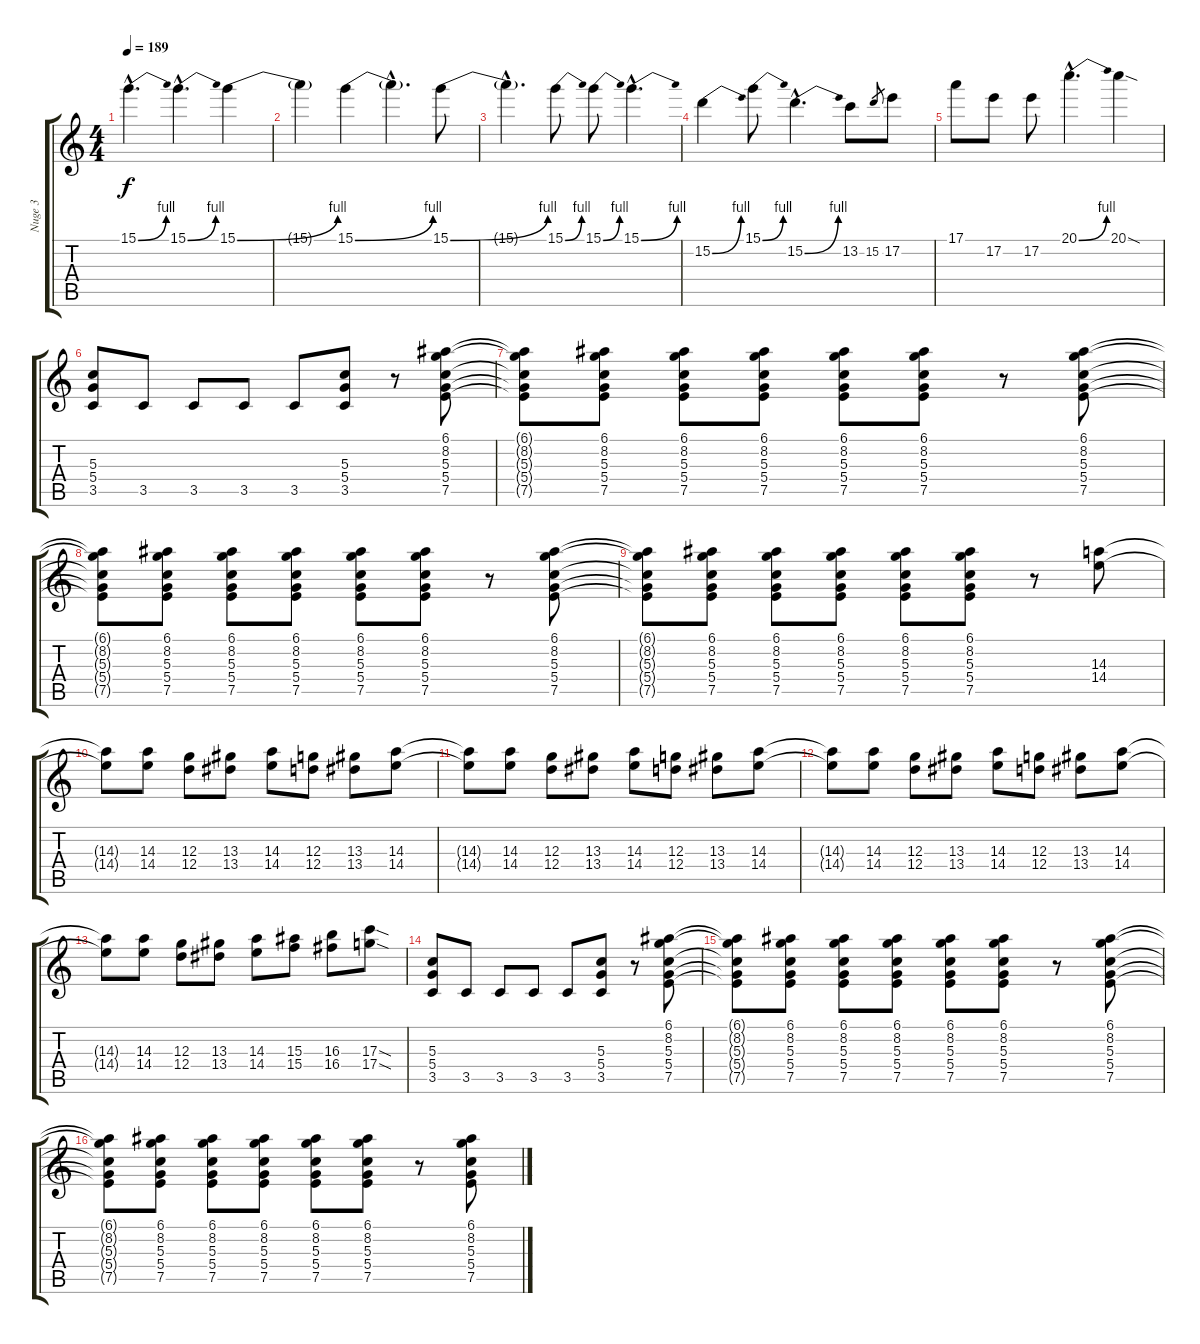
\track ("Nuge 3" "Nuge 3") {instrument overdrivenguitar}
\staff {score tabs}
\tuning (E4 B3 G3 D3 A2 E2) {hide}
\ts (4 4)
\tempo 189
\clef g2
\ks c
15.1{be (bend 0 0 60 4) hac}.4{d dy f} 15.1{be (bend 0 0 60 4) hac}.4{d} 15.1{be (bend 0 0 60 4)}.4 |
15.1{t}.4 15.1{be (bend 0 0 60 4)}.4 15.1{hac t}.4{d} 15.1{be (bend 0 0 60 4)}.8 |
15.1{hac t}.4{d} 15.1{be (bend 0 0 60 4)}.8 15.1{be (bend 0 0 60 4)}.8 15.1{be (bend 0 0 60 4) hac}.4{d} |
15.2{be (bend 0 0 60 4)}.4 15.1{be (bend 0 0 60 4)}.8 15.2{be (bend 0 0 60 4) hac}.4{d} 13.2.8 15.2.8{gr} 17.2.8 |
17.1.8 17.2.8 17.2.8 20.1{be (bend 0 0 60 4) hac}.4{d} 20.1{sod}.4 |
(5.3 5.4 3.5).8 3.5.8 3.5.8 3.5.8 3.5.8 (5.3 5.4 3.5).8 r.8 (6.1 8.2 5.3 5.4 7.5).8 |
(6.1{t} 8.2{t} 5.3{t} 5.4{t} 7.5{t}).8 (6.1 8.2 5.3 5.4 7.5).8 (6.1 8.2 5.3 5.4 7.5).8 (6.1 8.2 5.3 5.4 7.5).8 (6.1 8.2 5.3 5.4 7.5).8 (6.1 8.2 5.3 5.4 7.5).8 r.8 (6.1 8.2 5.3 5.4 7.5).8 |
(6.1{t} 8.2{t} 5.3{t} 5.4{t} 7.5{t}).8 (6.1 8.2 5.3 5.4 7.5).8 (6.1 8.2 5.3 5.4 7.5).8 (6.1 8.2 5.3 5.4 7.5).8 (6.1 8.2 5.3 5.4 7.5).8 (6.1 8.2 5.3 5.4 7.5).8 r.8 (6.1 8.2 5.3 5.4 7.5).8 |
(6.1{t} 8.2{t} 5.3{t} 5.4{t} 7.5{t}).8 (6.1 8.2 5.3 5.4 7.5).8 (6.1 8.2 5.3 5.4 7.5).8 (6.1 8.2 5.3 5.4 7.5).8 (6.1 8.2 5.3 5.4 7.5).8 (6.1 8.2 5.3 5.4 7.5).8 r.8 (14.3 14.4).8 |
(14.3{t} 14.4{t}).8 (14.3 14.4).8 (12.3 12.4).8 (13.3 13.4).8 (14.3 14.4).8 (12.3 12.4).8 (13.3 13.4).8 (14.3 14.4).8 |
(14.3{t} 14.4{t}).8 (14.3 14.4).8 (12.3 12.4).8 (13.3 13.4).8 (14.3 14.4).8 (12.3 12.4).8 (13.3 13.4).8 (14.3 14.4).8 |
(14.3{t} 14.4{t}).8 (14.3 14.4).8 (12.3 12.4).8 (13.3 13.4).8 (14.3 14.4).8 (12.3 12.4).8 (13.3 13.4).8 (14.3 14.4).8 |
(14.3{t} 14.4{t}).8 (14.3 14.4).8 (12.3 12.4).8 (13.3 13.4).8 (14.3 14.4).8 (15.3 15.4).8 (16.3 16.4).8 (17.3{sod} 17.4{sod}).8 |
(5.3 5.4 3.5).8 3.5.8 3.5.8 3.5.8 3.5.8 (5.3 5.4 3.5).8 r.8 (6.1 8.2 5.3 5.4 7.5).8 |
(6.1{t} 8.2{t} 5.3{t} 5.4{t} 7.5{t}).8 (6.1 8.2 5.3 5.4 7.5).8 (6.1 8.2 5.3 5.4 7.5).8 (6.1 8.2 5.3 5.4 7.5).8 (6.1 8.2 5.3 5.4 7.5).8 (6.1 8.2 5.3 5.4 7.5).8 r.8 (6.1 8.2 5.3 5.4 7.5).8 |
(6.1{t} 8.2{t} 5.3{t} 5.4{t} 7.5{t}).8 (6.1 8.2 5.3 5.4 7.5).8 (6.1 8.2 5.3 5.4 7.5).8 (6.1 8.2 5.3 5.4 7.5).8 (6.1 8.2 5.3 5.4 7.5).8 (6.1 8.2 5.3 5.4 7.5).8 r.8 (6.1 8.2 5.3 5.4 7.5).8
